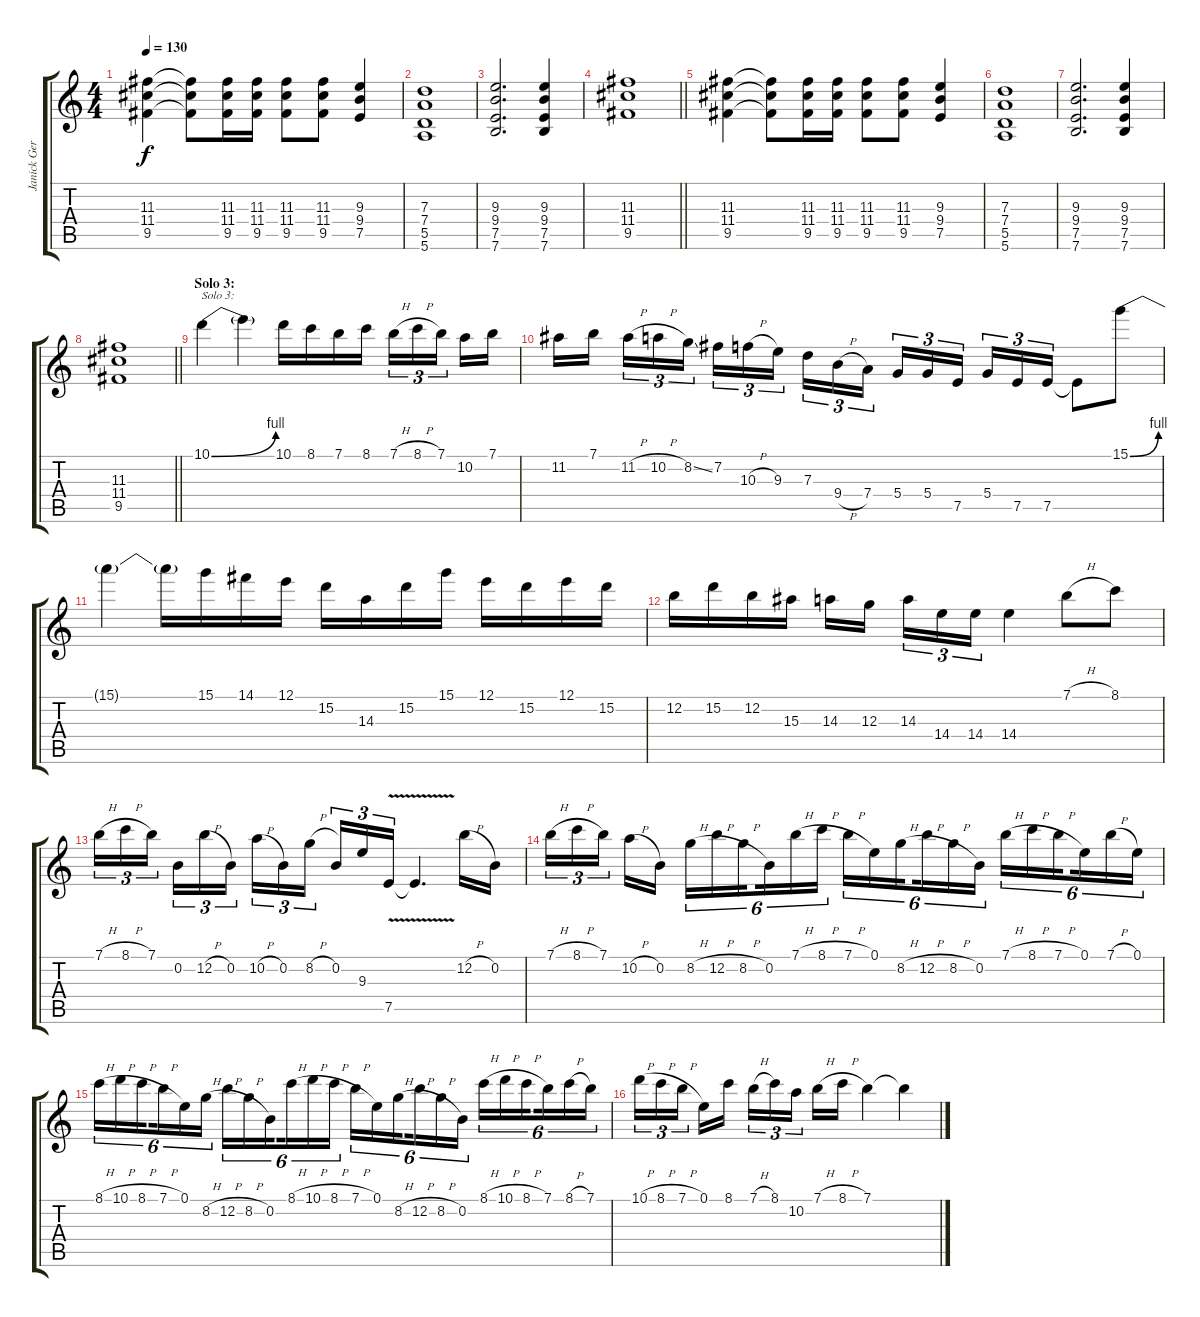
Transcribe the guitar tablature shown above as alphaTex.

\track ("Janick Gers" "Janick Ger") {instrument overdrivenguitar}
\staff {score tabs}
\tuning (E4 B3 G3 D3 A2 E2) {hide}
\ts (4 4)
\tempo 130
\clef g2
\ks c
(11.3 11.4 9.5).4{dy f} (11.3{t} 11.4{t} 9.5{t}).8 (11.3 11.4 9.5).16 (11.3 11.4 9.5).16 (11.3 11.4 9.5).8 (11.3 11.4 9.5).8 (9.3 9.4 7.5).4 |
(7.3 7.4 5.5 5.6).1 |
(9.3 9.4 7.5 7.6).2{d} (9.3 9.4 7.5 7.6).4 |
\barLineRight lightlight
(11.3 11.4 9.5).1 |
(11.3 11.4 9.5).4 (11.3{t} 11.4{t} 9.5{t}).8 (11.3 11.4 9.5).16 (11.3 11.4 9.5).16 (11.3 11.4 9.5).8 (11.3 11.4 9.5).8 (9.3 9.4 7.5).4 |
(7.3 7.4 5.5 5.6).1 |
(9.3 9.4 7.5 7.6).2{d} (9.3 9.4 7.5 7.6).4 |
\barLineRight lightlight
(11.3 11.4 9.5).1 |
\section ("" "Solo 3:")
10.1{be (bend 0 0 60 4)}.4{txt "Solo 3:" volume 16 instrument overdrivenguitar} 10.1{t}.4 10.1.16 8.1.16 7.1.16 8.1.16 7.1{h}.16{tu (3 2)} 8.1{h}.16{tu (3 2)} 7.1.16{tu (3 2) beam splitsecondary} 10.2.16 7.1.16 |
11.2.16 7.1.16{beam splitsecondary} 11.2{h}.16{tu (3 2)} 10.2{h}.16{tu (3 2)} 8.2{ss}.16{tu (3 2)} 7.2.16{tu (3 2)} 10.3{h}.16{tu (3 2)} 9.3.16{tu (3 2) beam splitsecondary} 7.3.16{tu (3 2)} 9.4{h}.16{tu (3 2)} 7.4.16{tu (3 2)} 5.4.16{tu (3 2)} 5.4.16{tu (3 2)} 7.5.16{tu (3 2) beam splitsecondary} 5.4.16{tu (3 2)} 7.5.16{tu (3 2)} 7.5.16{tu (3 2)} 7.5{t}.8 15.1{be (bend 0 0 60 4)}.8 |
15.1{t}.4 15.1{t}.16 15.1.16 14.1.16 12.1.16 15.2.16 14.3.16 15.2.16 15.1.16 12.1.16 15.2.16 12.1.16 15.2.16 |
12.2.16 15.2.16 12.2.16 15.3.16 14.3.16 12.3.16{beam splitsecondary} 14.3.16{tu (3 2)} 14.4.16{tu (3 2)} 14.4.16{tu (3 2)} 14.4.4 7.1{h}.8 8.1.8 |
7.1{h}.16{tu (3 2)} 8.1{h}.16{tu (3 2)} 7.1.16{tu (3 2) beam splitsecondary} 0.2.16{tu (3 2)} 12.2{h}.16{tu (3 2)} 0.2.16{tu (3 2)} 10.2{h}.16{tu (3 2)} 0.2.16{tu (3 2)} 8.2{h}.16{tu (3 2) beam splitsecondary} 0.2.16{tu (3 2)} 9.3.16{tu (3 2)} 7.5{v}.16{tu (3 2)} 7.5{t}.4{d} 12.2{h}.16 0.2.16 |
7.1{h}.16{tu (3 2)} 8.1{h}.16{tu (3 2)} 7.1.16{tu (3 2) beam splitsecondary} 10.2{h}.16 0.2.16 8.2{h}.16{tu (6 4)} 12.2{h}.16{tu (6 4)} 8.2{h}.16{tu (6 4) beam splitsecondary} 0.2.16{tu (6 4)} 7.1{h}.16{tu (6 4)} 8.1{h}.16{tu (6 4)} 7.1{h}.16{tu (6 4)} 0.1.16{tu (6 4)} 8.2{h}.16{tu (6 4) beam splitsecondary} 12.2{h}.16{tu (6 4)} 8.2{h}.16{tu (6 4)} 0.2.16{tu (6 4)} 7.1{h}.16{tu (6 4)} 8.1{h}.16{tu (6 4)} 7.1{h}.16{tu (6 4) beam splitsecondary} 0.1.16{tu (6 4)} 7.1{h}.16{tu (6 4)} 0.1.16{tu (6 4)} |
8.1{h}.16{tu (6 4)} 10.1{h}.16{tu (6 4)} 8.1{h}.16{tu (6 4) beam splitsecondary} 7.1{h}.16{tu (6 4)} 0.1.16{tu (6 4)} 8.2{h}.16{tu (6 4)} 12.2{h}.16{tu (6 4)} 8.2{h}.16{tu (6 4)} 0.2.16{tu (6 4) beam splitsecondary} 8.1{h}.16{tu (6 4)} 10.1{h}.16{tu (6 4)} 8.1{h}.16{tu (6 4)} 7.1{h}.16{tu (6 4)} 0.1.16{tu (6 4)} 8.2{h}.16{tu (6 4) beam splitsecondary} 12.2{h}.16{tu (6 4)} 8.2{h}.16{tu (6 4)} 0.2.16{tu (6 4)} 8.1{h}.16{tu (6 4)} 10.1{h}.16{tu (6 4)} 8.1{h}.16{tu (6 4) beam splitsecondary} 7.1.16{tu (6 4)} 8.1{h}.16{tu (6 4)} 7.1.16{tu (6 4)} |
10.1{h}.16{tu (3 2)} 8.1{h}.16{tu (3 2)} 7.1{h}.16{tu (3 2) beam splitsecondary} 0.1.16 8.1.16 7.1{h}.16{tu (3 2)} 8.1.16{tu (3 2)} 10.2.16{tu (3 2) beam splitsecondary} 7.1{h}.16 8.1{h}.16 7.1.4 7.1{t}.4
